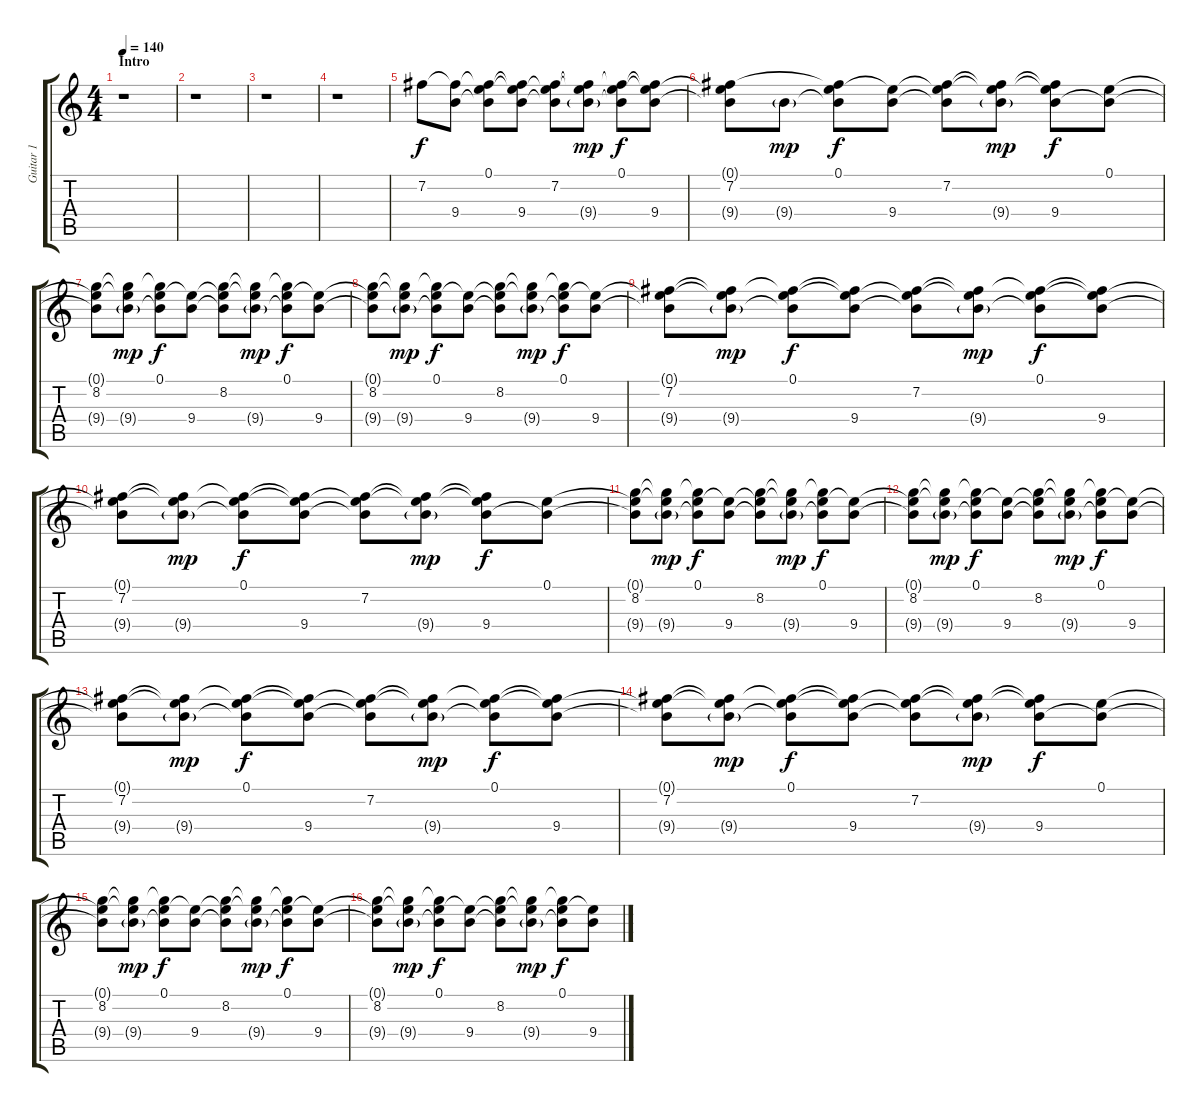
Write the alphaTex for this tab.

\track ("Guitar 1" "Guitar 1") {instrument electricguitarjazz}
\staff {score tabs}
\tuning (E4 B3 G3 D3 A2 E2) {hide}
\ts (4 4)
\section ("" "Intro")
\tempo 140
\clef g2
\ks c
r.1{dy f instrument electricguitarjazz} |
r.1 |
r.1 |
r.1 |
7.2.8 (7.2{t} 9.4).8 (0.1 7.2{t} 9.4{t}).8 (0.1{t} 7.2{t} 9.4).8 (0.1{t} 7.2 9.4{t}).8 (0.1{t} 7.2{t} 9.4{g}).8{dy mp} (0.1 7.2{t} 9.4{t}).8{dy f} (0.1{t} 7.2{t} 9.4).8 |
(0.1{t} 7.2 9.4{t}).8 9.4{g}.8{dy mp} (0.1 7.2{t} 9.4{t}).8{dy f} (0.1{t} 9.4).8 (0.1{t} 7.2 9.4{t}).8 (0.1{t} 7.2{t} 9.4{g}).8{dy mp} (0.1{t} 7.2{t} 9.4).8{dy f} (0.1 9.4{t}).8 |
(0.1{t} 8.2 9.4{t}).8 (0.1{t} 8.2{t} 9.4{g}).8{dy mp} (0.1 8.2{t} 9.4{t}).8{dy f} (0.1{t} 9.4).8 (0.1{t} 8.2 9.4{t}).8 (0.1{t} 8.2{t} 9.4{g}).8{dy mp} (0.1 8.2{t} 9.4{t}).8{dy f} (0.1{t} 9.4).8 |
(0.1{t} 8.2 9.4{t}).8 (0.1{t} 8.2{t} 9.4{g}).8{dy mp} (0.1 8.2{t} 9.4{t}).8{dy f} (0.1{t} 9.4).8 (0.1{t} 8.2 9.4{t}).8 (0.1{t} 8.2{t} 9.4{g}).8{dy mp} (0.1 8.2{t} 9.4{t}).8{dy f} (0.1{t} 9.4).8 |
(0.1{t} 7.2 9.4{t}).8 (0.1{t} 7.2{t} 9.4{g}).8{dy mp} (0.1 7.2{t} 9.4{t}).8{dy f} (0.1{t} 7.2{t} 9.4).8 (0.1{t} 7.2 9.4{t}).8 (0.1{t} 7.2{t} 9.4{g}).8{dy mp} (0.1 7.2{t} 9.4{t}).8{dy f} (0.1{t} 7.2{t} 9.4).8 |
(0.1{t} 7.2 9.4{t}).8 (0.1{t} 7.2{t} 9.4{g}).8{dy mp} (0.1 7.2{t} 9.4{t}).8{dy f} (0.1{t} 7.2{t} 9.4).8 (0.1{t} 7.2 9.4{t}).8 (0.1{t} 7.2{t} 9.4{g}).8{dy mp} (0.1{t} 7.2{t} 9.4).8{dy f} (0.1 9.4{t}).8 |
(0.1{t} 8.2 9.4{t}).8 (0.1{t} 8.2{t} 9.4{g}).8{dy mp} (0.1 8.2{t} 9.4{t}).8{dy f} (0.1{t} 9.4).8 (0.1{t} 8.2 9.4{t}).8 (0.1{t} 8.2{t} 9.4{g}).8{dy mp} (0.1 8.2{t} 9.4{t}).8{dy f} (0.1{t} 9.4).8 |
(0.1{t} 8.2 9.4{t}).8 (0.1{t} 8.2{t} 9.4{g}).8{dy mp} (0.1 8.2{t} 9.4{t}).8{dy f} (0.1{t} 9.4).8 (0.1{t} 8.2 9.4{t}).8 (0.1{t} 8.2{t} 9.4{g}).8{dy mp} (0.1 8.2{t} 9.4{t}).8{dy f} (0.1{t} 9.4).8 |
(0.1{t} 7.2 9.4{t}).8 (0.1{t} 7.2{t} 9.4{g}).8{dy mp} (0.1 7.2{t} 9.4{t}).8{dy f} (0.1{t} 7.2{t} 9.4).8 (0.1{t} 7.2 9.4{t}).8 (0.1{t} 7.2{t} 9.4{g}).8{dy mp} (0.1 7.2{t} 9.4{t}).8{dy f} (0.1{t} 7.2{t} 9.4).8 |
(0.1{t} 7.2 9.4{t}).8 (0.1{t} 7.2{t} 9.4{g}).8{dy mp} (0.1 7.2{t} 9.4{t}).8{dy f} (0.1{t} 7.2{t} 9.4).8 (0.1{t} 7.2 9.4{t}).8 (0.1{t} 7.2{t} 9.4{g}).8{dy mp} (0.1{t} 7.2{t} 9.4).8{dy f} (0.1 9.4{t}).8 |
(0.1{t} 8.2 9.4{t}).8 (0.1{t} 8.2{t} 9.4{g}).8{dy mp} (0.1 8.2{t} 9.4{t}).8{dy f} (0.1{t} 9.4).8 (0.1{t} 8.2 9.4{t}).8 (0.1{t} 8.2{t} 9.4{g}).8{dy mp} (0.1 8.2{t} 9.4{t}).8{dy f} (0.1{t} 9.4).8 |
(0.1{t} 8.2 9.4{t}).8 (0.1{t} 8.2{t} 9.4{g}).8{dy mp} (0.1 8.2{t} 9.4{t}).8{dy f} (0.1{t} 9.4).8 (0.1{t} 8.2 9.4{t}).8 (0.1{t} 8.2{t} 9.4{g}).8{dy mp} (0.1 8.2{t} 9.4{t}).8{dy f} (0.1{t} 9.4).8
